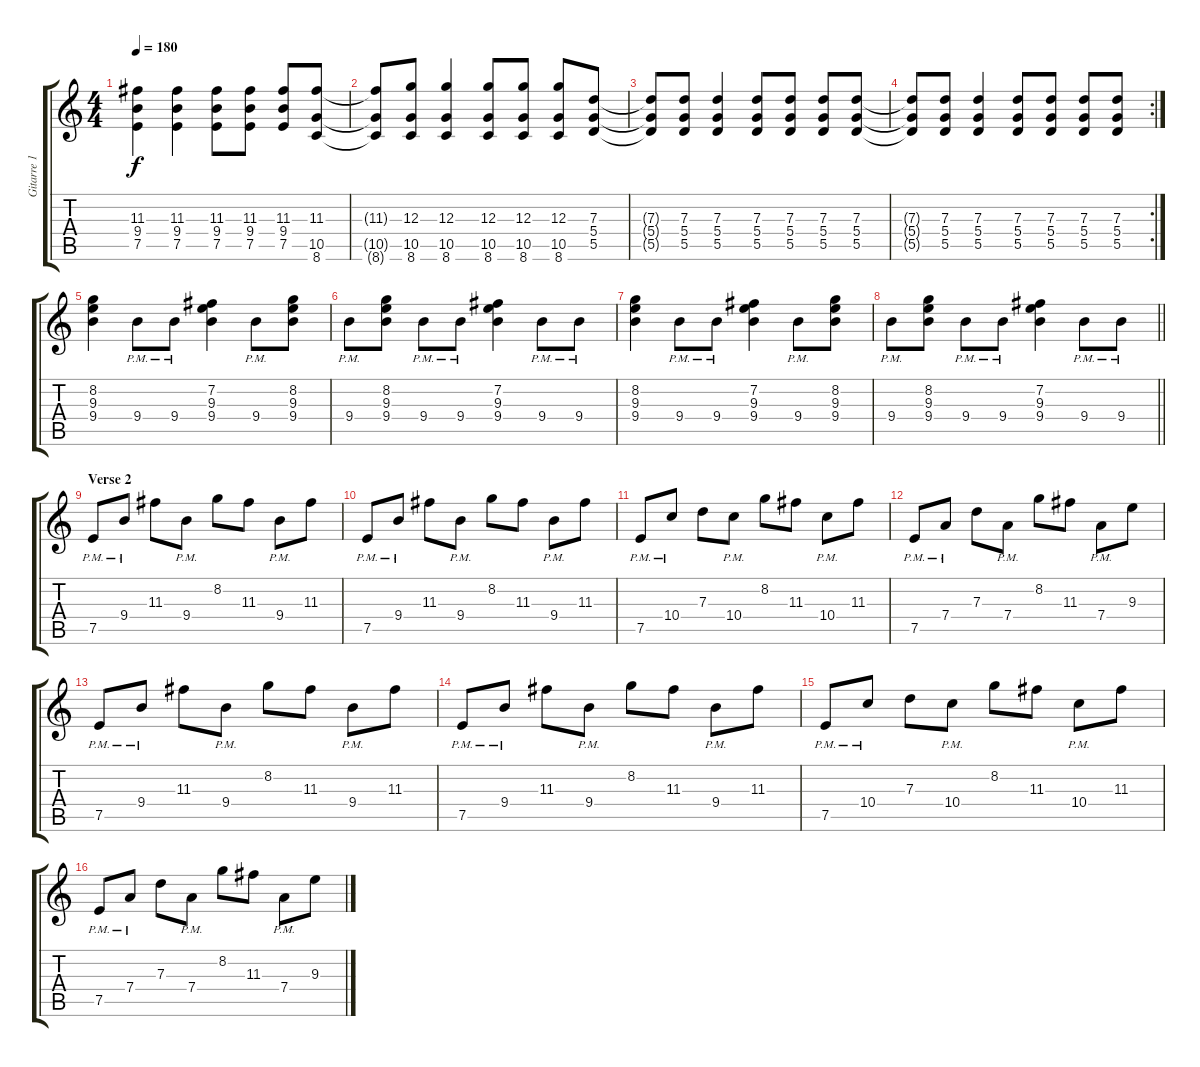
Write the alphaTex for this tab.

\track ("Gitarre 1" "Gitarre 1") {instrument overdrivenguitar}
\staff {score tabs}
\tuning (E4 B3 G3 D3 A2 E2) {hide}
\ts (4 4)
\tempo 180
\clef g2
\ks c
(11.3 9.4 7.5).4{dy f} (11.3 9.4 7.5).4 (11.3 9.4 7.5).8 (11.3 9.4 7.5).8 (11.3 9.4 7.5).8 (11.3 10.5 8.6).8 |
(11.3{t} 10.5{t} 8.6{t}).8 (12.3 10.5 8.6).8 (12.3 10.5 8.6).4 (12.3 10.5 8.6).8 (12.3 10.5 8.6).8 (12.3 10.5 8.6).8 (7.3 5.4 5.5).8 |
(7.3{t} 5.4{t} 5.5{t}).8 (7.3 5.4 5.5).8 (7.3 5.4 5.5).4 (7.3 5.4 5.5).8 (7.3 5.4 5.5).8 (7.3 5.4 5.5).8 (7.3 5.4 5.5).8 |
\rc 2
(7.3{t} 5.4{t} 5.5{t}).8 (7.3 5.4 5.5).8 (7.3 5.4 5.5).4 (7.3 5.4 5.5).8 (7.3 5.4 5.5).8 (7.3 5.4 5.5).8 (7.3 5.4 5.5).8 |
(8.2 9.3 9.4).4 9.4{pm}.8 9.4{pm}.8 (7.2 9.3 9.4).4 9.4{pm}.8 (8.2 9.3 9.4).8 |
9.4{pm}.8 (8.2 9.3 9.4).8 9.4{pm}.8 9.4{pm}.8 (7.2 9.3 9.4).4 9.4{pm}.8 9.4{pm}.8 |
(8.2 9.3 9.4).4 9.4{pm}.8 9.4{pm}.8 (7.2 9.3 9.4).4 9.4{pm}.8 (8.2 9.3 9.4).8 |
\barLineRight lightlight
9.4{pm}.8 (8.2 9.3 9.4).8 9.4{pm}.8 9.4{pm}.8 (7.2 9.3 9.4).4 9.4{pm}.8 9.4{pm}.8 |
\section ("" "Verse 2")
7.5{pm}.8 9.4{pm}.8 11.3.8 9.4{pm}.8 8.2.8 11.3.8 9.4{pm}.8 11.3.8 |
7.5{pm}.8 9.4{pm}.8 11.3.8 9.4{pm}.8 8.2.8 11.3.8 9.4{pm}.8 11.3.8 |
7.5{pm}.8 10.4{pm}.8 7.3.8 10.4{pm}.8 8.2.8 11.3.8 10.4{pm}.8 11.3.8 |
7.5{pm}.8 7.4{pm}.8 7.3.8 7.4{pm}.8 8.2.8 11.3.8 7.4{pm}.8 9.3.8 |
7.5{pm}.8 9.4{pm}.8 11.3.8 9.4{pm}.8 8.2.8 11.3.8 9.4{pm}.8 11.3.8 |
7.5{pm}.8 9.4{pm}.8 11.3.8 9.4{pm}.8 8.2.8 11.3.8 9.4{pm}.8 11.3.8 |
7.5{pm}.8 10.4{pm}.8 7.3.8 10.4{pm}.8 8.2.8 11.3.8 10.4{pm}.8 11.3.8 |
7.5{pm}.8 7.4{pm}.8 7.3.8 7.4{pm}.8 8.2.8 11.3.8 7.4{pm}.8 9.3.8
